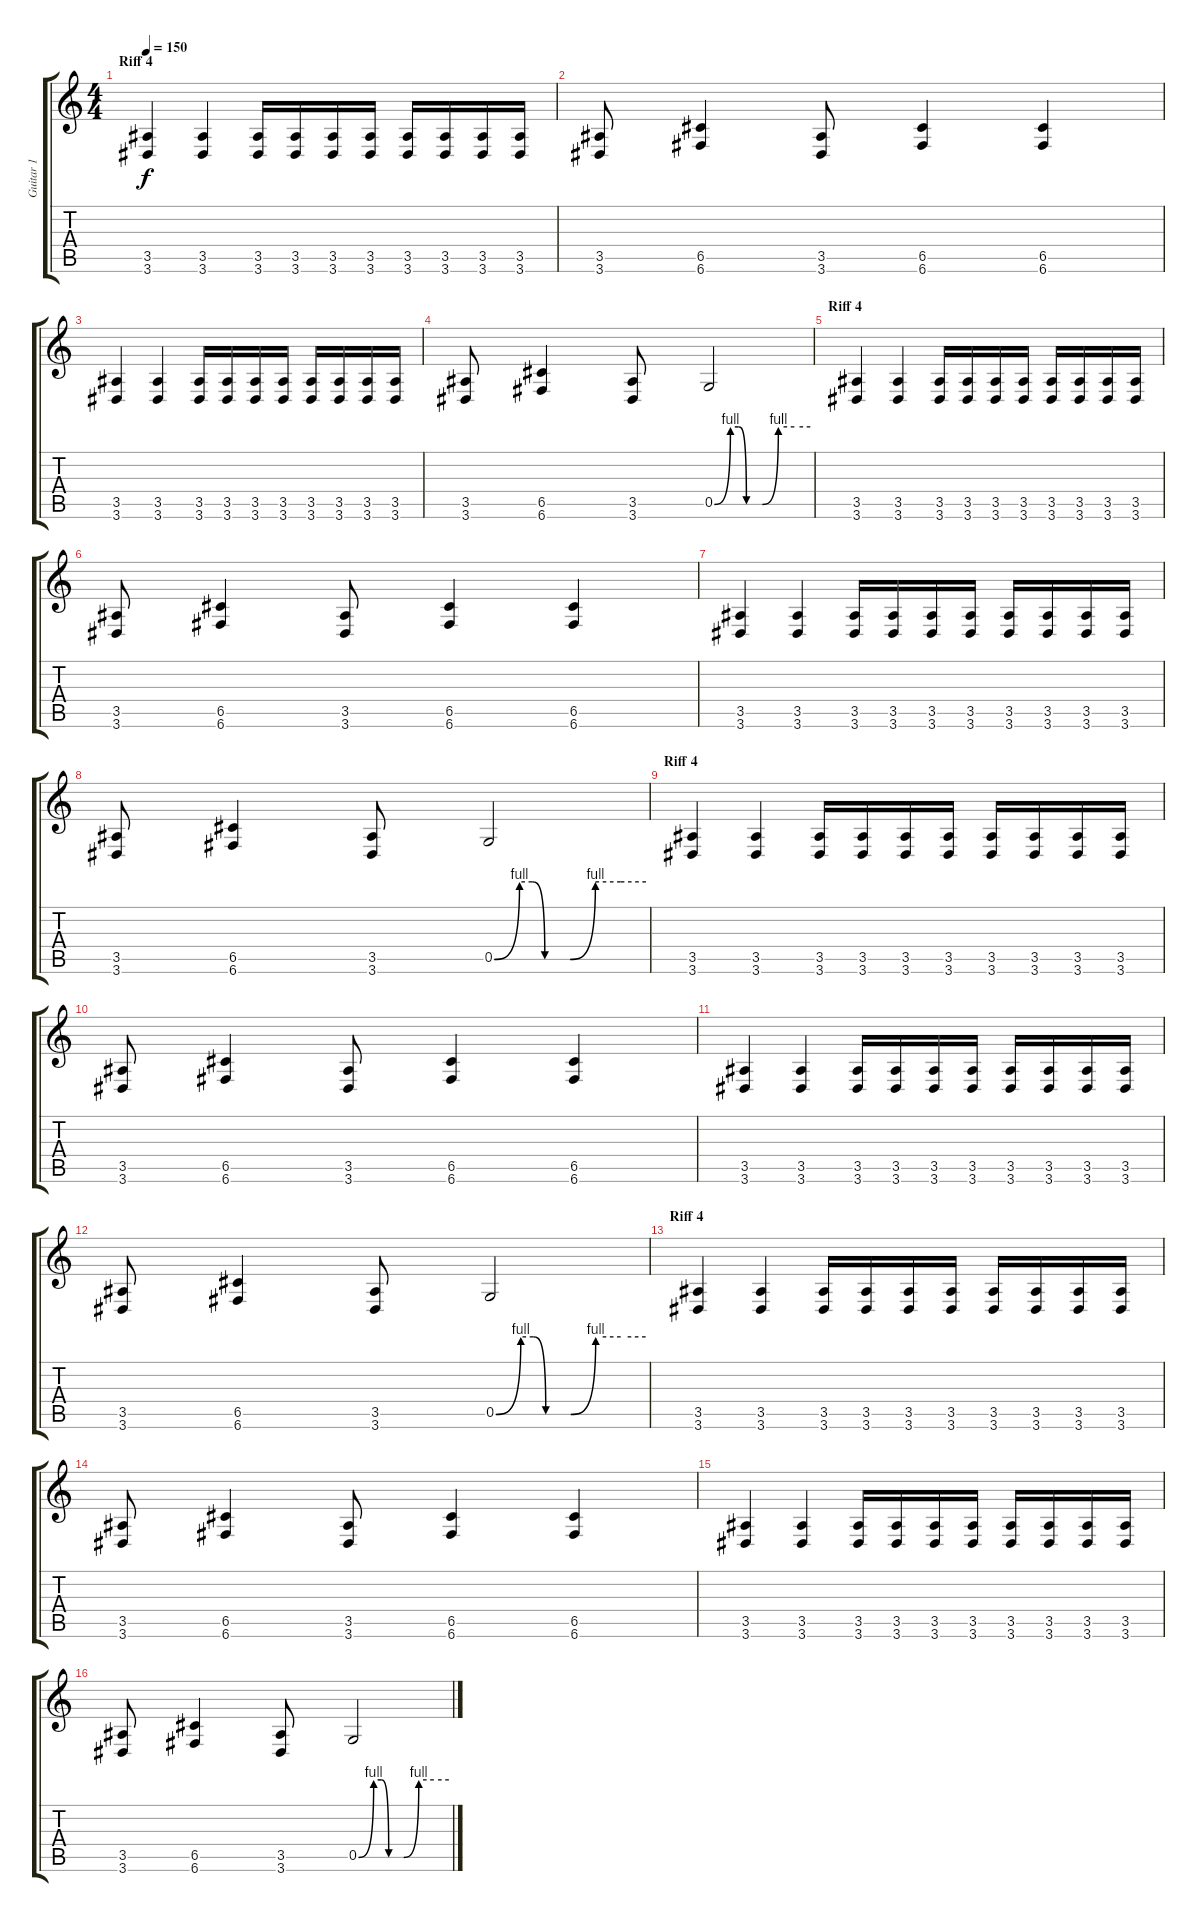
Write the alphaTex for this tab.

\track ("Guitar 1" "Guitar 1") {instrument distortionguitar}
\staff {score tabs}
\tuning (D4 A3 F3 C3 G2 C2) {hide}
\ts (4 4)
\section ("" "Riff 4")
\tempo 150
\clef g2
\ks c
(3.5 3.6).4{dy f} (3.5 3.6).4 (3.5 3.6).16 (3.5 3.6).16 (3.5 3.6).16 (3.5 3.6).16 (3.5 3.6).16 (3.5 3.6).16 (3.5 3.6).16 (3.5 3.6).16 |
(3.5 3.6).8 (6.5 6.6).4 (3.5 3.6).8 (6.5 6.6).4 (6.5 6.6).4 |
(3.5 3.6).4 (3.5 3.6).4 (3.5 3.6).16 (3.5 3.6).16 (3.5 3.6).16 (3.5 3.6).16 (3.5 3.6).16 (3.5 3.6).16 (3.5 3.6).16 (3.5 3.6).16 |
(3.5 3.6).8 (6.5 6.6).4 (3.5 3.6).8 0.5{be (custom 0 0 10 4 15 4 20 0 30 0 40 4 50 4 60 4)}.2 |
\section ("" "Riff 4")
(3.5 3.6).4 (3.5 3.6).4 (3.5 3.6).16 (3.5 3.6).16 (3.5 3.6).16 (3.5 3.6).16 (3.5 3.6).16 (3.5 3.6).16 (3.5 3.6).16 (3.5 3.6).16 |
(3.5 3.6).8 (6.5 6.6).4 (3.5 3.6).8 (6.5 6.6).4 (6.5 6.6).4 |
(3.5 3.6).4 (3.5 3.6).4 (3.5 3.6).16 (3.5 3.6).16 (3.5 3.6).16 (3.5 3.6).16 (3.5 3.6).16 (3.5 3.6).16 (3.5 3.6).16 (3.5 3.6).16 |
(3.5 3.6).8 (6.5 6.6).4 (3.5 3.6).8 0.5{be (custom 0 0 10 4 15 4 20 0 30 0 40 4 50 4 60 4)}.2 |
\section ("" "Riff 4")
(3.5 3.6).4 (3.5 3.6).4 (3.5 3.6).16 (3.5 3.6).16 (3.5 3.6).16 (3.5 3.6).16 (3.5 3.6).16 (3.5 3.6).16 (3.5 3.6).16 (3.5 3.6).16 |
(3.5 3.6).8 (6.5 6.6).4 (3.5 3.6).8 (6.5 6.6).4 (6.5 6.6).4 |
(3.5 3.6).4 (3.5 3.6).4 (3.5 3.6).16 (3.5 3.6).16 (3.5 3.6).16 (3.5 3.6).16 (3.5 3.6).16 (3.5 3.6).16 (3.5 3.6).16 (3.5 3.6).16 |
(3.5 3.6).8 (6.5 6.6).4 (3.5 3.6).8 0.5{be (custom 0 0 10 4 15 4 20 0 30 0 40 4 50 4 60 4)}.2 |
\section ("" "Riff 4")
(3.5 3.6).4 (3.5 3.6).4 (3.5 3.6).16 (3.5 3.6).16 (3.5 3.6).16 (3.5 3.6).16 (3.5 3.6).16 (3.5 3.6).16 (3.5 3.6).16 (3.5 3.6).16 |
(3.5 3.6).8 (6.5 6.6).4 (3.5 3.6).8 (6.5 6.6).4 (6.5 6.6).4 |
(3.5 3.6).4 (3.5 3.6).4 (3.5 3.6).16 (3.5 3.6).16 (3.5 3.6).16 (3.5 3.6).16 (3.5 3.6).16 (3.5 3.6).16 (3.5 3.6).16 (3.5 3.6).16 |
(3.5 3.6).8 (6.5 6.6).4 (3.5 3.6).8 0.5{be (custom 0 0 10 4 15 4 20 0 30 0 40 4 50 4 60 4)}.2
